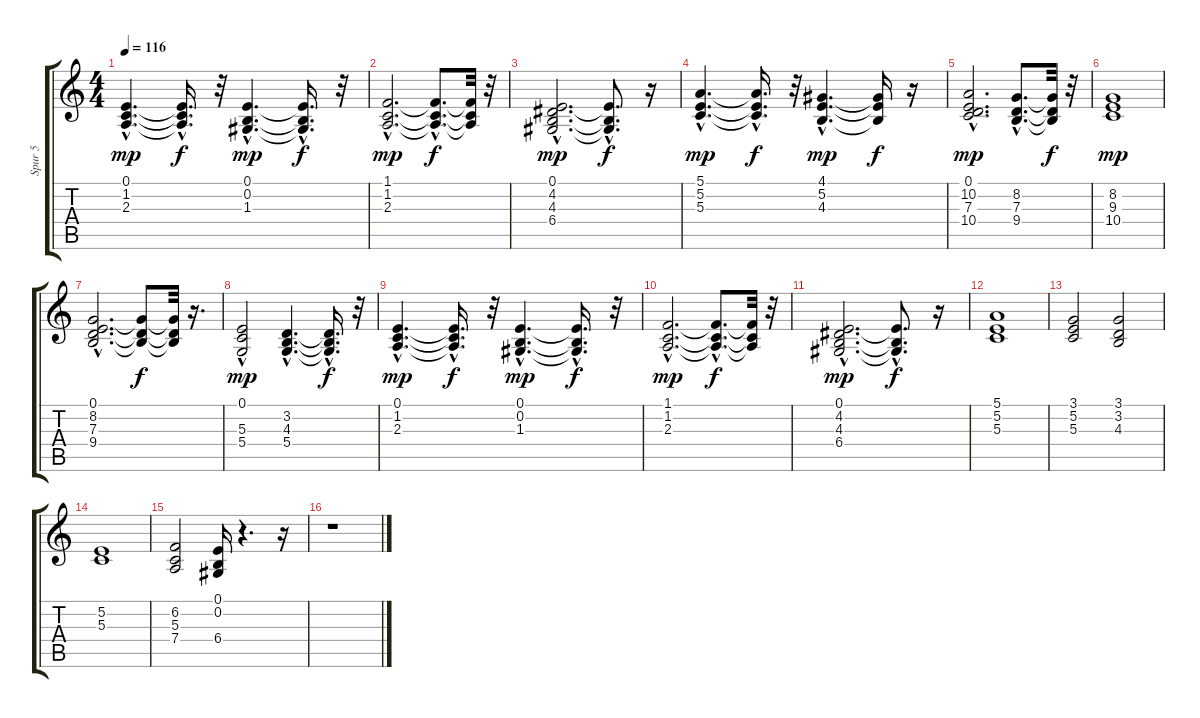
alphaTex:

\track ("Spur 5" "Spur 5") {instrument pad2warm}
\staff {score tabs}
\tuning (E4 B3 G3 D3 A2 E2) {hide}
\ts (4 4)
\tempo 116
\clef g2
\ks c
(0.1{hac} 1.2{hac} 2.3{hac}).4{d dy mp} (0.1{hac t} 1.2{hac t} 2.3{t}).16{d dy f} r.32 (0.1{hac} 0.2{hac} 1.3{hac}).4{d dy mp} (0.1{hac t} 0.2{hac t} 1.3{hac t}).16{d dy f} r.32 |
(1.1{hac} 1.2{hac} 2.3{hac}).2{d dy mp} (1.1{hac t} 1.2{hac t} 2.3{hac t}).8{d dy f} (1.1{t} 1.2{t} 2.3{t}).32 r.32 |
(0.1{hac} 4.2 4.3{hac} 6.4{hac}).2{d dy mp} (0.1{hac t} 4.3{hac t} 6.4{hac t}).8{d dy f} r.16 |
(5.1{hac} 5.2{hac} 5.3{hac}).4{d dy mp} (5.1{hac t} 5.2{hac t} 5.3{hac t}).16{d dy f} r.32 (4.1{hac} 5.2{hac} 4.3{hac}).4{d dy mp} (4.1{t} 5.2{t} 4.3{t}).16{dy f} r.16 |
(0.1 10.2{hac} 7.3 10.4).2{d dy mp} (8.2{hac} 7.3{hac} 9.4{hac}).8{d} (8.2{t} 7.3{t} 9.4{t}).32{dy f} r.32 |
(8.2 9.3 10.4).1{dy mp} |
(0.1 8.2{hac} 7.3{hac} 9.4{hac}).2{d} (8.2{t} 7.3{t} 9.4{t}).8{dy f} (8.2{t} 7.3{t} 9.4{t}).32 r.16{d} |
(0.1 5.3{hac} 5.4{hac}).2{dy mp} (3.2{hac} 4.3{hac} 5.4{hac}).4{d} (3.2{hac t} 4.3{hac t} 5.4{t}).16{d dy f} r.32 |
(0.1{hac} 1.2{hac} 2.3{hac}).4{d dy mp} (0.1{hac t} 1.2{hac t} 2.3{t}).16{d dy f} r.32 (0.1{hac} 0.2{hac} 1.3{hac}).4{d dy mp} (0.1{hac t} 0.2{hac t} 1.3{hac t}).16{d dy f} r.32 |
(1.1{hac} 1.2{hac} 2.3{hac}).2{d dy mp} (1.1{hac t} 1.2{hac t} 2.3{hac t}).8{d dy f} (1.1{t} 1.2{t} 2.3{t}).32 r.32 |
(0.1{hac} 4.2 4.3{hac} 6.4{hac}).2{d dy mp} (0.1{hac t} 4.3{hac t} 6.4{hac t}).8{d dy f} r.16 |
(5.1 5.2 5.3).1 |
(3.1 5.2 5.3).2 (3.1 3.2 4.3).2 |
(5.2 5.3).1 |
(6.2 5.3 7.4).2 (0.1 0.2 6.4).16 r.4{d} r.16 |
r.1
